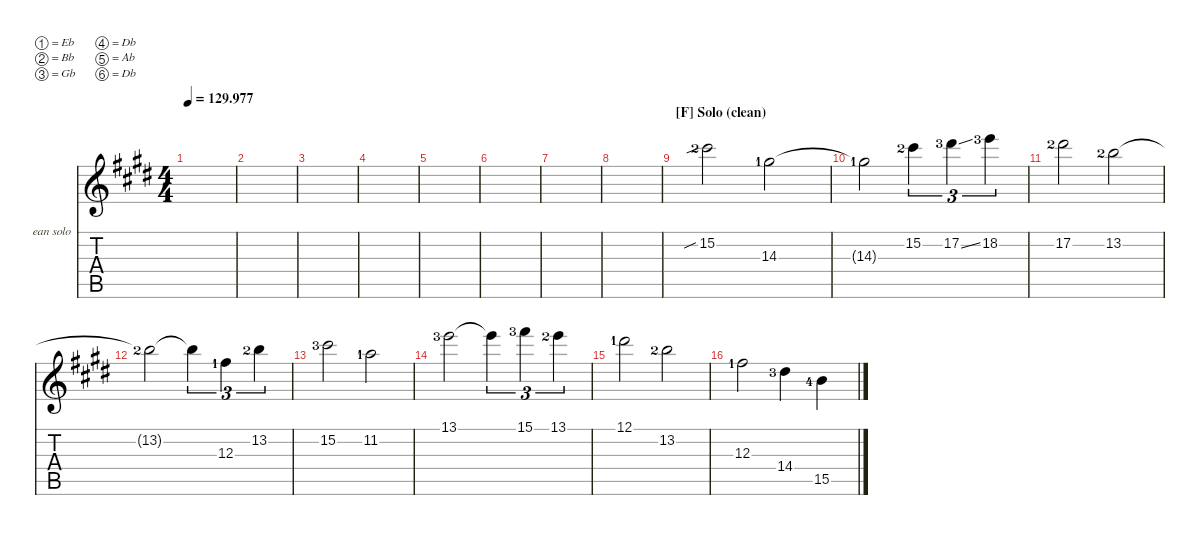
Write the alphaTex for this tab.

\defaultSystemsLayout 4
\hideDynamics
\bracketExtendMode nobrackets
\firstSystemTrackNameOrientation horizontal
\track ("GTR2_Clean solo" "ean solo") {defaultSystemsLayout 4 instrument distortionguitar}
\staff {score tabs}
\tuning (Eb4 Bb3 Gb3 Db3 Ab2 Db2)
\ts (4 4)
\tempo
129.977
\accidentals auto
\clef g2
\ottava regular
\simile none
\ks e
|
|
|
|
|
|
|
|
\section ("F" "Solo (clean)")
15.2{sib lf 3 acc #}.2{beam Down} 14.3{lf 2 acc #}.2{beam Down} |
14.3{t lf 2 acc #}.2{beam Down} 15.2{lf 3 acc #}.4{tu (3 2) beam Down} 17.2{ss lf 4 acc #}.4{tu (3 2) beam Down} 18.2{lf 4 acc forcenatural}.4{tu (3 2) beam Down} |
17.2{lf 3 acc #}.2{beam Down} 13.2{lf 3 acc forcenatural}.2{beam Down} |
13.2{t lf 3 acc forcenatural}.2{beam Down} 13.2{t acc forcenatural}.4{tu (3 2) beam Down} 12.3{lf 2 acc #}.4{tu (3 2) beam Down} 13.2{lf 3 acc forcenatural}.4{tu (3 2) beam Down} |
15.2{lf 4 acc #}.2{beam Down} 11.2{lf 2 acc forcenatural}.2{beam Down} |
13.1{lf 4 acc forcenatural}.2{beam Down} 13.1{t acc forcenatural}.4{tu (3 2) beam Down} 15.1{lf 4 acc #}.4{tu (3 2) beam Down} 13.1{lf 3 acc forcenatural}.4{tu (3 2) beam Down} |
12.1{lf 2 acc #}.2{beam Down} 13.2{lf 3 acc forcenatural}.2{beam Down} |
12.3{lf 2 acc #}.2{beam Down} 14.4{lf 4 acc #}.4{beam Down} 15.5{lf 5 acc forcenatural}.4{beam Down}
